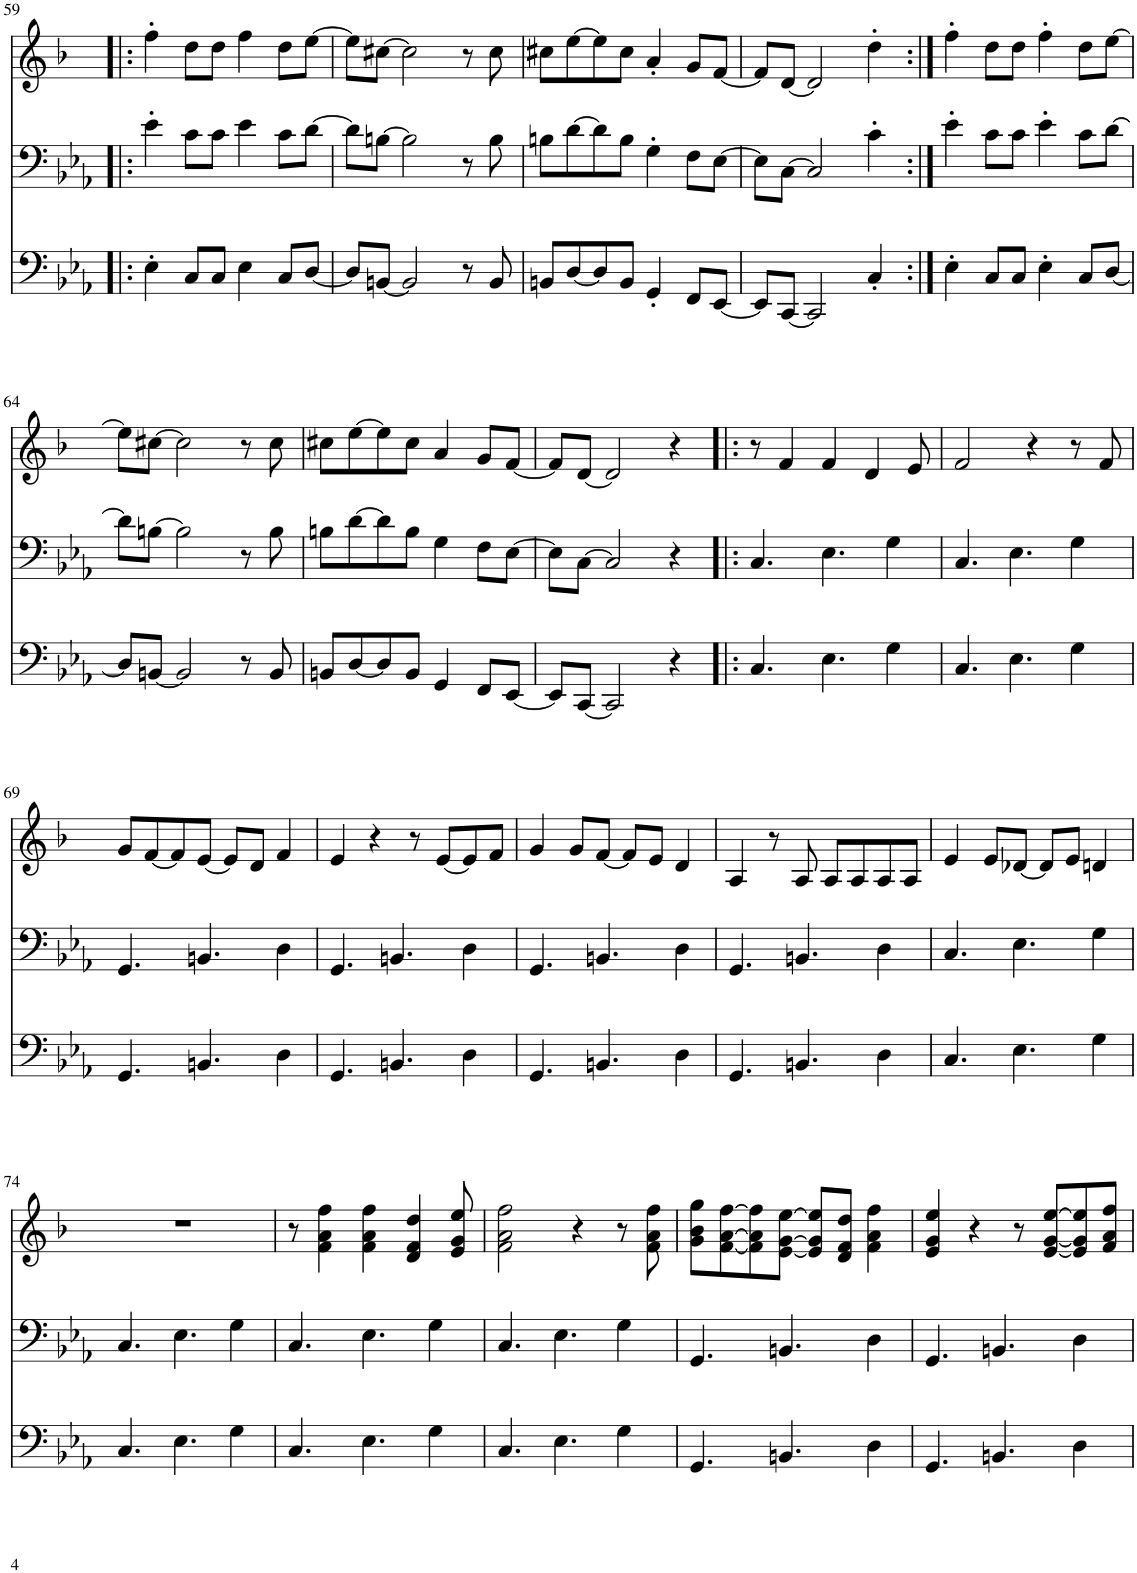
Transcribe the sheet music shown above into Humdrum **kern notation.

**kern	**kern	**kern
*part3	*part2	*part1
*staff3	*staff2	*staff1
*I"Tuba	*I"Trombone	*I"Trompete Bb
*I'Tba	*I'Trb	*I'Tpt
!!LO:PB:g=z
*clefF4	*clefF4	*clefG2
*	*	*Trd1c2
*k[b-e-a-]	*k[b-e-a-]	*k[b-]
*M4/4	*M4/4	*M4/4
=59!|:	=59!|:	=59!|:
4E-'\	4e-'\	4ff'\
8C/L	8c\L	8dd\L
8C/J	8c\J	8dd\J
4E-\	4e-\	4ff\
8C/L	8c\L	8dd\L
[8D/J	[8d\J	[8ee\J
=60	=60	=60
8D/L]	8d\L]	8ee\L]
[8BBn/J	[8Bn\J	[8cc#X\J
2BB/]	2B\]	2cc#\]
8r	8r	8r
8BB/	8B\	8cc#\
=61	=61	=61
8BBn/L	8Bn\L	8cc#X\L
[8D/	[8d\	[8ee\
8D/]	8d\]	8ee\]
8BB/J	8B\J	8cc#\J
4GG'/	4G'\	4a'/
8FF/L	8F\L	8g/L
[8EE-/J	[8E-\J	[8f/J
=62	=62	=62
8EE-/L]	8E-\L]	8f/L]
[8CC/J	[8C\J	[8d/J
2CC/]	2C/]	2d/]
4C'/	4c'\	4dd'\
=63:|!	=63:|!	=63:|!
4E-'\	4e-'\	4ff'\
8C/L	8c\L	8dd\L
8C/J	8c\J	8dd\J
4E-'\	4e-'\	4ff'\
8C/L	8c\L	8dd\L
[8D/J	[8d\J	[8ee\J
!!LO:LB:g=z
=64	=64	=64
8D/L]	8d\L]	8ee\L]
[8BBn/J	[8Bn\J	[8cc#X\J
2BB/]	2B\]	2cc#\]
8r	8r	8r
8BB/	8B\	8cc#\
=65	=65	=65
8BBn/L	8Bn\L	8cc#X\L
[8D/	[8d\	[8ee\
8D/]	8d\]	8ee\]
8BB/J	8B\J	8cc#\J
4GG/	4G\	4a/
8FF/L	8F\L	8g/L
[8EE-/J	[8E-\J	[8f/J
=66	=66	=66
8EE-/L]	8E-\L]	8f/L]
[8CC/J	[8C\J	[8d/J
2CC/]	2C/]	2d/]
4r	4r	4r
=67!|:	=67!|:	=67!|:
4.C/	4.C/	8r
.	.	4f/
4.E-\	4.E-\	4f/
.	.	4d/
4G\	4G\	.
.	.	8e/
=68	=68	=68
4.C/	4.C/	2f/
4.E-\	4.E-\	.
.	.	4r
4G\	4G\	8r
.	.	8f/
!!LO:LB:g=z
=69	=69	=69
4.GG/	4.GG/	8g/L
.	.	[8f/
.	.	8f/]
4.BBn/	4.BBn/	[8e/J
.	.	8e/L]
.	.	8d/J
4D\	4D\	4f/
=70	=70	=70
4.GG/	4.GG/	4e/
.	.	4r
4.BBn/	4.BBn/	.
.	.	8r
.	.	[8e/L
4D\	4D\	8e/]
.	.	8f/J
=71	=71	=71
4.GG/	4.GG/	4g/
.	.	8g/L
4.BBn/	4.BBn/	[8f/J
.	.	8f/L]
.	.	8e/J
4D\	4D\	4d/
=72	=72	=72
4.GG/	4.GG/	4A/
.	.	8r
4.BBn/	4.BBn/	8A/
.	.	8A/L
.	.	8A/
4D\	4D\	8A/
.	.	8A/J
=73	=73	=73
4.C/	4.C/	4e/
.	.	8e/L
4.E-\	4.E-\	[8d-X/J
.	.	8d-/L]
.	.	8e/J
4G\	4G\	4dn/
!!LO:LB:g=z
=74	=74	=74
4.C/	4.C/	1r
4.E-\	4.E-\	.
4G\	4G\	.
=75	=75	=75
4.C/	4.C/	8r
.	.	4f\ 4a\ 4ff\
4.E-\	4.E-\	4f\ 4a\ 4ff\
.	.	4d/ 4f/ 4dd/
4G\	4G\	.
.	.	8e/ 8g/ 8ee/
=76	=76	=76
4.C/	4.C/	2f\ 2a\ 2ff\
4.E-\	4.E-\	.
.	.	4r
4G\	4G\	8r
.	.	8f\ 8a\ 8ff\
=77	=77	=77
4.GG/	4.GG/	8g\ 8b-\ 8gg\L
.	.	[8f\ [8a\ [8ff\
.	.	8f\] 8a\] 8ff\]
4.BBn/	4.BBn/	[8e\ [8g\ [8ee\J
.	.	8e/] 8g/] 8ee/]L
.	.	8d/ 8f/ 8dd/J
4D\	4D\	4f\ 4a\ 4ff\
=78	=78	=78
4.GG/	4.GG/	4e/ 4g/ 4ee/
.	.	4r
4.BBn/	4.BBn/	.
.	.	8r
.	.	[8e/ [8g/ [8ee/L
4D\	4D\	8e/] 8g/] 8ee/]
.	.	8f/ 8a/ 8ff/J
=	=	=
*-	*-	*-
